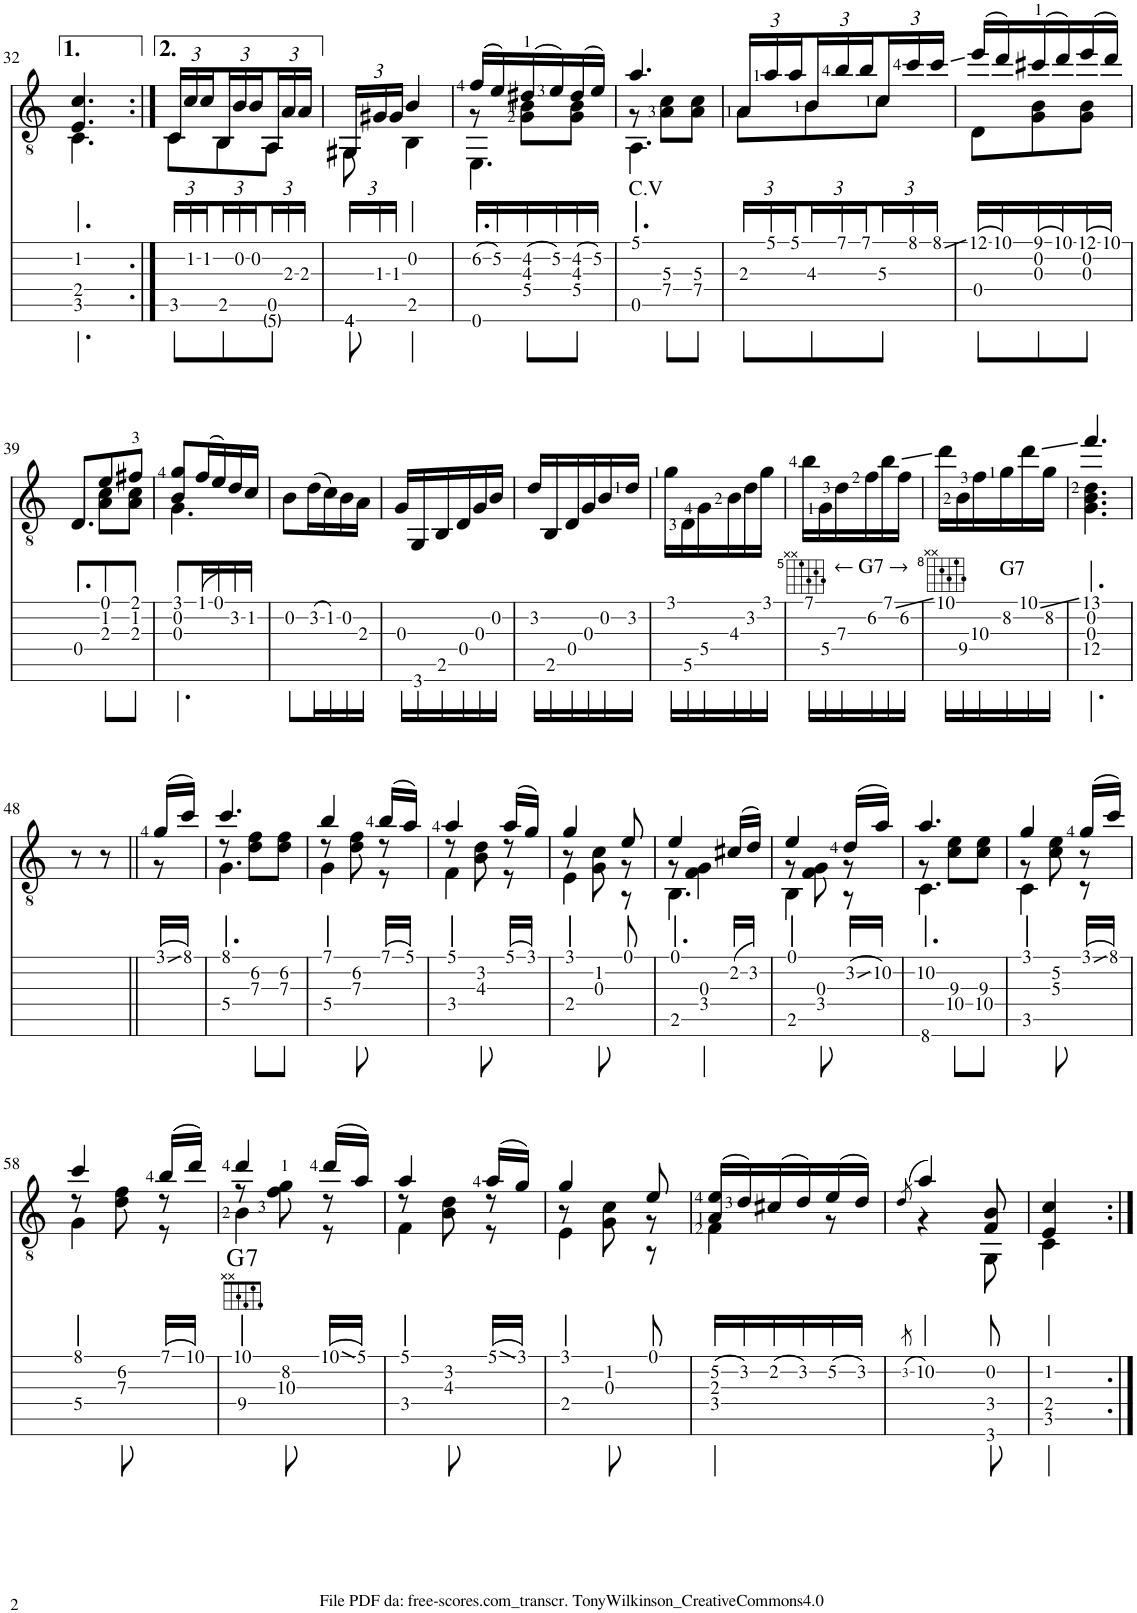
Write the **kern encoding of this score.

**kern	**harte	**kern
*part2	*part2	*part1
*staff2	*	*staff1
*I"Chitarra classica (Intavolatura)	*	*I"Guitar
!!LO:PB:g=z
*	*	*clefGv2
*k[]	*	*k[]
*M3/8	*	*M3/8
=32	=32	=32
*^	*	*^
4.E/ 4.c/	4.C\	.	4.E/ 4.c/	4.C\
=33:|!	=33:|!	=33:|!	=33:|!	=33:|!
*Xbrackettup	*	*	*Xbrackettup	*
24C/LL	8C\L	.	24C/LL	8C\L
24c/	.	.	24c/	.
24c/	.	.	24c/	.
24BB/	8BB\	.	24BB/	8BB\
24B/	.	.	24B/	.
24B/	.	.	24B/	.
24AA/	8AA\J	.	24AA/	8AA\J
24A/	.	.	24A/	.
24A/JJ	.	.	24A/JJ	.
=34	=34	=34	=34	=34
24GG#X/LL	8GG#\	.	24GG#X/LL	8GG#\
24G#X/	.	.	24G#X/	.
24G#/JJ	.	.	24G#/JJ	.
4B/	4BB\	.	4B/	4BB\
=35	=35	=35	=35	=35
*	*^	*	*	*^
(16f/LL	8r	4.EE/	.	(16f/LL	8r	4.EE\
16e/)	.	.	.	16e/)	.	.
(16d#X/	8G\ 8B\L	.	.	(16d#X/	8G\ 8B\L	.
16e/)	.	.	.	16e/)	.	.
(16d#/	8G\ 8B\J	.	.	(16d#/	8G\ 8B\J	.
16e/JJ)	.	.	.	16e/JJ)	.	.
=36	=36	=36	=36	=36	=36	=36
!LO:TX:a:t=C.V	!	!	!	!	!	!
4.a/	8r	4.AA/	.	4.a/	8r	4.AA\
.	8A\ 8c\L	.	.	.	8A\ 8c\L	.
.	8A\ 8c\J	.	.	.	8A\ 8c\J	.
*	*v	*v	*	*	*	*
*	*	*	*	*v	*v
=37	=37	=37	=37	=37
24A/LL	8A\L	.	24A/LL	8A\L
24a/	.	.	24a/	.
24a/	.	.	24a/	.
24B/	8B\	.	24B/	8B\
24b/	.	.	24b/	.
24b/	.	.	24b/	.
24c/	8c\J	.	24c/	8c\J
24cc/	.	.	24cc/	.
24cc/JJ	.	.	24cc/JJ	.
=38	=38	=38	=38	=38
(16ee/LL	8D\L	.	(16ee/LL	8D\L
16dd/)	.	.	16dd/)	.
(16cc#X/	8G\ 8B\	.	(16cc#X/	8G\ 8B\
16dd/)	.	.	16dd/)	.
(16ee/	8G\ 8B\J	.	(16ee/	8G\ 8B\J
16dd/JJ)	.	.	16dd/JJ)	.
!!LO:LB:g=z
=39	=39	=39	=39	=39
*	*^	*	*	*^
8D/L	8ryy	4.D/	.	8D/L	8ryy	4.D/
8e/	8A\ 8c\L	.	.	8e/	8A\ 8c\L	.
8f#X/J	8A\ 8c\J	.	.	8f#X/J	8A\ 8c\J	.
*	*v	*v	*	*	*	*
*	*	*	*	*v	*v
=40	=40	=40	=40	=40
8B/ 8g/L	4.G\	.	8B/ 8g/L	4.G\
(16f/L	.	.	(16f/L	.
16e/)	.	.	16e/)	.
16d/	.	.	16d/	.
16c/JJ	.	.	16c/JJ	.
*v	*v	*	*	*
*	*	*v	*v
=41	=41	=41
8B\L	.	8B\L
(16d\L	.	(16d\L
16c\)	.	16c\)
16B\	.	16B\
16A\JJ	.	16A\JJ
=42	=42	=42
16G\LL	.	16G/LL
16GG\	.	16GG/
16BB\	.	16BB/
16D\	.	16D/
16G\	.	16G/
16B\JJ	.	16B/JJ
=43	=43	=43
16d\LL	.	16d/LL
16BB\	.	16BB/
16D\	.	16D/
16G\	.	16G/
16B\	.	16B/
16d\JJ	.	16d/JJ
=44	=44	=44
16g\LL	.	16g\LL
16D\	.	16D\
16G\	.	16G\
16B\	.	16B\
16d\	.	16d\
16g\JJ	.	16g\JJ
=45	=45	=45
16b\LL	.	16b\LL
!LO:TX:a:t=← G7 →	!	!
16G\	.	16G\
16d\	.	16d\
16f\	.	16f\
16b\	.	16b\
16f\JJ	.	16f\JJ
=46	=46	=46
16dd\LL	.	16dd\LL
16B\	.	16B\
16f\	.	16f\
!LO:TX:a:t=G7	!	!
16g\	.	16g\
16dd\	.	16dd\
16g\JJ	.	16g\JJ
=47	=47	=47
*^	*	*^
4.ff/	4.d\ 4.G\ 4.B\	.	4.ff/	4.G\ 4.B\ 4.d\
*v	*v	*	*	*
*	*	*v	*v
!!LO:LB:g=z
=48	=48	=48
8r	.	8r
8r	.	8r
=49||	=49||	=49||
*^	*	*^
(16g/LL	8r	.	(16g/LL	8r
16cc/JJ)	.	.	16cc/JJ)	.
=50	=50	=50	=50	=50
*	*^	*	*	*^
4.cc/	8r	4.G/	.	4.cc/	8r	4.G\
.	8d\ 8f\L	.	.	.	8d\ 8f\L	.
.	8d\ 8f\J	.	.	.	8d\ 8f\J	.
=51	=51	=51	=51	=51	=51	=51
4b/	8r	4G/	.	4b/	8r	4G\
.	8d\ 8f\	.	.	.	8d\ 8f\	.
(16b/LL	8r	8r	.	(16b/LL	8r	8r
16a/JJ)	.	.	.	16a/JJ)	.	.
=52	=52	=52	=52	=52	=52	=52
4a/	8r	4F/	.	4a/	8r	4F\
.	8B\ 8d\	.	.	.	8B\ 8d\	.
(16a/LL	8r	8r	.	(16a/LL	8r	8r
16g/JJ)	.	.	.	16g/JJ)	.	.
=53	=53	=53	=53	=53	=53	=53
4g/	8r	4E/	.	4g/	8r	4E\
.	8G\ 8c\	.	.	.	8G\ 8c\	.
8e/	8r	8r	.	8e/	8r	8r
=54	=54	=54	=54	=54	=54	=54
4e/	8r	4.BB/	.	4e/	8r	4.BB\
.	4F\ 4G\	.	.	.	4F\ 4G\	.
(16c#X/LL	.	.	.	(16c#X/LL	.	.
16d/JJ)	.	.	.	16d/JJ)	.	.
=55	=55	=55	=55	=55	=55	=55
4e/	8r	4BB/	.	4e/	8r	4BB\
.	8F\ 8G\	.	.	.	8F\ 8G\	.
(16d/LL	8r	8r	.	(16d/LL	8r	8r
16a/JJ)	.	.	.	16a/JJ)	.	.
=56	=56	=56	=56	=56	=56	=56
4.a/	8r	4.C/	.	4.a/	8r	4.C\
.	8c\ 8e\L	.	.	.	8c\ 8e\L	.
.	8c\ 8e\J	.	.	.	8c\ 8e\J	.
=57	=57	=57	=57	=57	=57	=57
4g/	8r	4C/	.	4g/	8r	4C\
.	8c\ 8e\	.	.	.	8c\ 8e\	.
(16g/LL	8r	8r	.	(16g/LL	8r	8r
16cc/JJ)	.	.	.	16cc/JJ)	.	.
!!LO:LB:g=z	!!	!!
=58	=58	=58	=58	=58	=58	=58
4cc/	8r	4G/	.	4cc/	8r	4G\
.	8d\ 8f\	.	.	.	8d\ 8f\	.
(16b/LL	8r	8r	.	(16b/LL	8r	8r
16dd/JJ)	.	.	.	16dd/JJ)	.	.
=59	=59	=59	=59	=59	=59	=59
!	!	!	!LO:H:kt=7	!	!	!
4dd/	8r	4B/	G:7	4dd/	8r	4B\
.	8f\ 8g\	.	.	.	8f\ 8g\	.
(16dd/LL	8r	8r	.	(16dd/LL	8r	8r
16a/JJ)	.	.	.	16a/JJ)	.	.
=60	=60	=60	=60	=60	=60	=60
4a/	8r	4F/	.	4a/	8r	4F\
.	8B\ 8d\	.	.	.	8B\ 8d\	.
(16a/LL	8r	8r	.	(16a/LL	8r	8r
16g/JJ)	.	.	.	16g/JJ)	.	.
=61	=61	=61	=61	=61	=61	=61
4g/	8r	4E/	.	4g/	8r	4E\
.	8G\ 8c\	.	.	.	8G\ 8c\	.
8e/	8r	8r	.	8e/	8r	8r
*	*v	*v	*	*	*	*
*	*	*	*	*v	*v
=62	=62	=62	=62	=62
(16A/ 16e/LL	4F\	.	(16A/ 16e/LL	4F\
16d/)	.	.	16d/)	.
(16c#X/	.	.	(16c#X/	.
16d/)	.	.	16d/)	.
(16e/	8r	.	(16e/	8r
16d/JJ)	.	.	16d/JJ)	.
=63	=63	=63	=63	=63
(8qd/	.	.	(8qd/	.
4a/)	4r	.	4a/)	4r
8F/ 8B/	8GG\	.	8F/ 8B/	8GG\
=64	=64	=64	=64	=64
4E/ 4c/	4C\	.	4E/ 4c/	4C\
*v	*v	*	*	*
*	*	*v	*v
=:|!	=:|!	=:|!
*-	*-	*-
